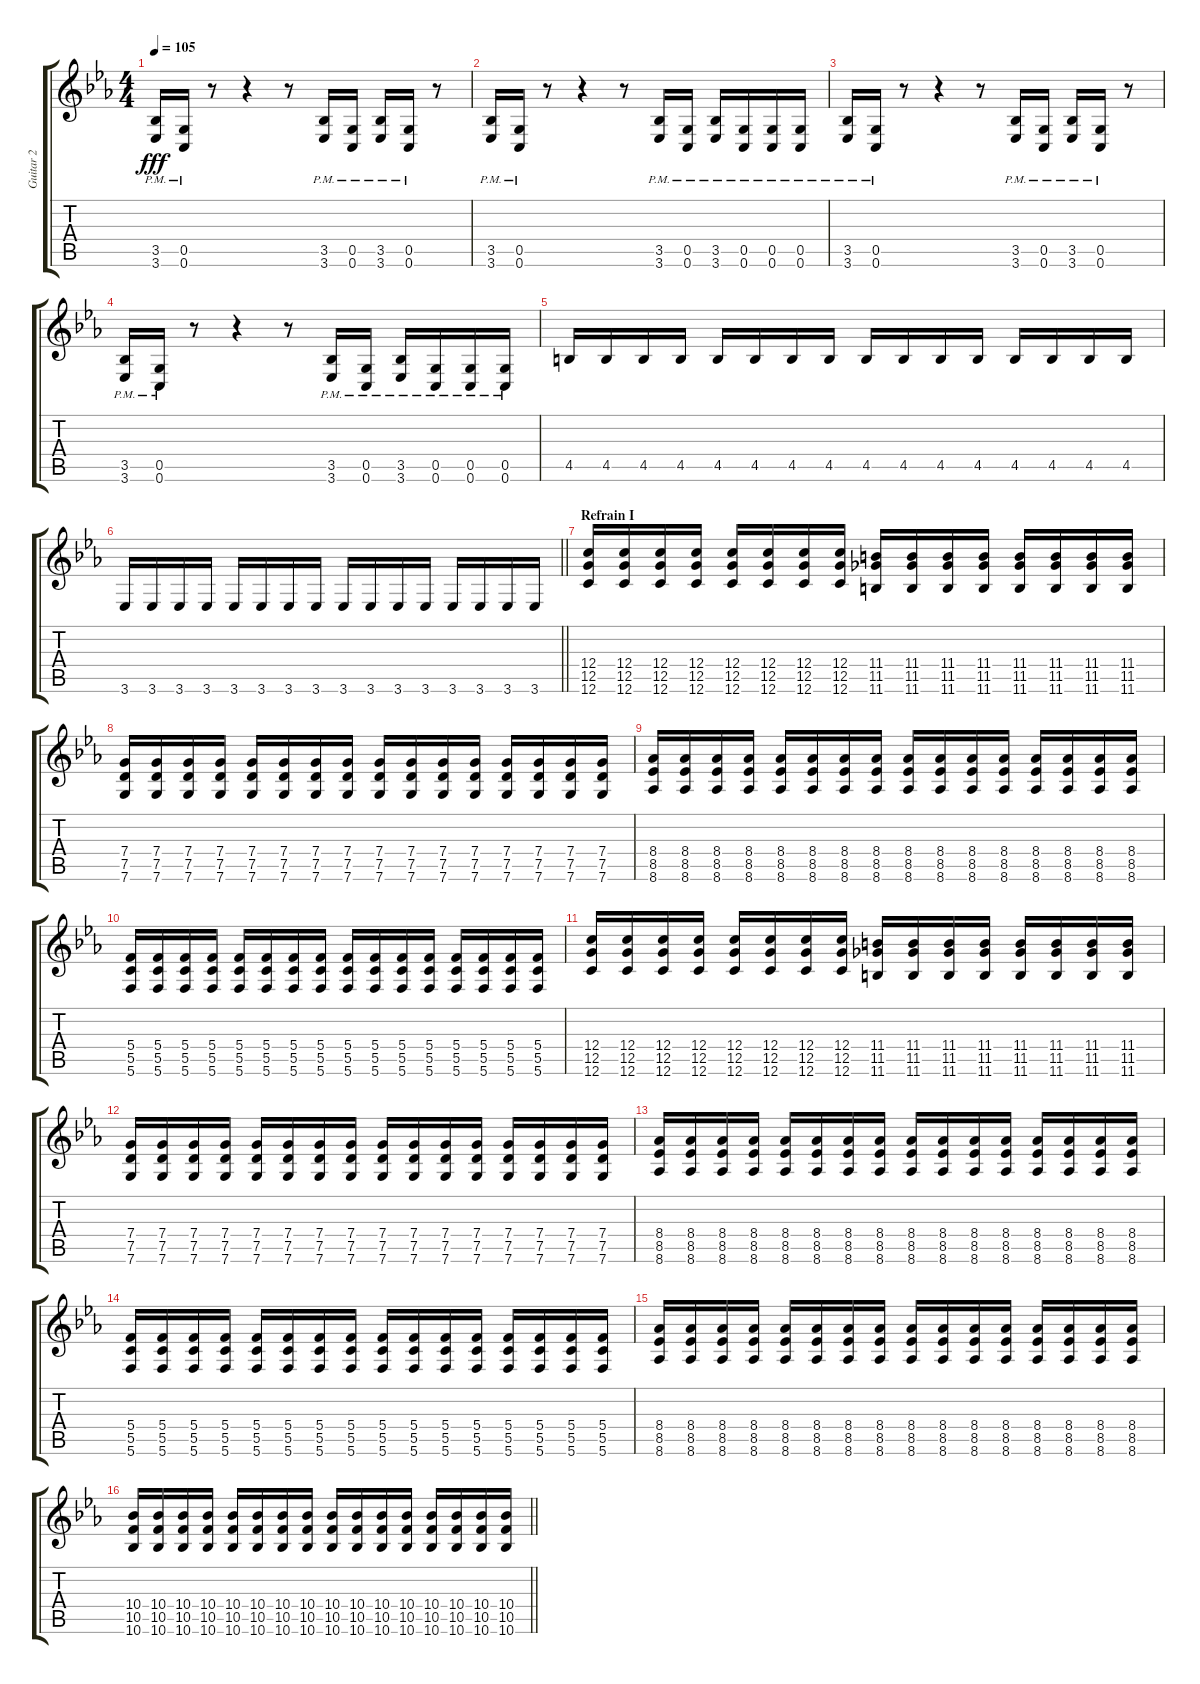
\track ("Guitar 2" "Guitar 2") {instrument overdrivenguitar}
\staff {score tabs}
\tuning (D4 A3 F3 C3 G2 C2) {hide}
\ts (4 4)
\tempo 105
\clef g2
\ks eb
(3.5{pm} 3.6{pm}).16{dy fff} (0.5{pm} 0.6{pm}).16 r.8 r.4 r.8 (3.5{pm} 3.6{pm}).16 (0.5{pm} 0.6{pm}).16 (3.5{pm} 3.6{pm}).16 (0.5{pm} 0.6{pm}).16 r.8 |
(3.5{pm} 3.6{pm}).16 (0.5{pm} 0.6{pm}).16 r.8 r.4 r.8 (3.5{pm} 3.6{pm}).16 (0.5{pm} 0.6{pm}).16 (3.5{pm} 3.6{pm}).16 (0.5{pm} 0.6{pm}).16 (0.5{pm} 0.6{pm}).16 (0.5{pm} 0.6{pm}).16 |
(3.5{pm} 3.6{pm}).16 (0.5{pm} 0.6{pm}).16 r.8 r.4 r.8 (3.5{pm} 3.6{pm}).16 (0.5{pm} 0.6{pm}).16 (3.5{pm} 3.6{pm}).16 (0.5{pm} 0.6{pm}).16 r.8 |
(3.5{pm} 3.6{pm}).16 (0.5{pm} 0.6{pm}).16 r.8 r.4 r.8 (3.5{pm} 3.6{pm}).16 (0.5{pm} 0.6{pm}).16 (3.5{pm} 3.6{pm}).16 (0.5{pm} 0.6{pm}).16 (0.5{pm} 0.6{pm}).16 (0.5{pm} 0.6{pm}).16 |
4.5.16 4.5.16 4.5.16 4.5.16 4.5.16 4.5.16 4.5.16 4.5.16 4.5.16 4.5.16 4.5.16 4.5.16 4.5.16 4.5.16 4.5.16 4.5.16 |
\barLineRight lightlight
3.6.16 3.6.16 3.6.16 3.6.16 3.6.16 3.6.16 3.6.16 3.6.16 3.6.16 3.6.16 3.6.16 3.6.16 3.6.16 3.6.16 3.6.16 3.6.16 |
\section ("" "Refrain I")
(12.4 12.5 12.6).16 (12.4 12.5 12.6).16 (12.4 12.5 12.6).16 (12.4 12.5 12.6).16 (12.4 12.5 12.6).16 (12.4 12.5 12.6).16 (12.4 12.5 12.6).16 (12.4 12.5 12.6).16 (11.4 11.5 11.6).16 (11.4 11.5 11.6).16 (11.4 11.5 11.6).16 (11.4 11.5 11.6).16 (11.4 11.5 11.6).16 (11.4 11.5 11.6).16 (11.4 11.5 11.6).16 (11.4 11.5 11.6).16 |
(7.4 7.5 7.6).16 (7.4 7.5 7.6).16 (7.4 7.5 7.6).16 (7.4 7.5 7.6).16 (7.4 7.5 7.6).16 (7.4 7.5 7.6).16 (7.4 7.5 7.6).16 (7.4 7.5 7.6).16 (7.4 7.5 7.6).16 (7.4 7.5 7.6).16 (7.4 7.5 7.6).16 (7.4 7.5 7.6).16 (7.4 7.5 7.6).16 (7.4 7.5 7.6).16 (7.4 7.5 7.6).16 (7.4 7.5 7.6).16 |
(8.4 8.5 8.6).16 (8.4 8.5 8.6).16 (8.4 8.5 8.6).16 (8.4 8.5 8.6).16 (8.4 8.5 8.6).16 (8.4 8.5 8.6).16 (8.4 8.5 8.6).16 (8.4 8.5 8.6).16 (8.4 8.5 8.6).16 (8.4 8.5 8.6).16 (8.4 8.5 8.6).16 (8.4 8.5 8.6).16 (8.4 8.5 8.6).16 (8.4 8.5 8.6).16 (8.4 8.5 8.6).16 (8.4 8.5 8.6).16 |
(5.4 5.5 5.6).16 (5.4 5.5 5.6).16 (5.4 5.5 5.6).16 (5.4 5.5 5.6).16 (5.4 5.5 5.6).16 (5.4 5.5 5.6).16 (5.4 5.5 5.6).16 (5.4 5.5 5.6).16 (5.4 5.5 5.6).16 (5.4 5.5 5.6).16 (5.4 5.5 5.6).16 (5.4 5.5 5.6).16 (5.4 5.5 5.6).16 (5.4 5.5 5.6).16 (5.4 5.5 5.6).16 (5.4 5.5 5.6).16 |
(12.4 12.5 12.6).16 (12.4 12.5 12.6).16 (12.4 12.5 12.6).16 (12.4 12.5 12.6).16 (12.4 12.5 12.6).16 (12.4 12.5 12.6).16 (12.4 12.5 12.6).16 (12.4 12.5 12.6).16 (11.4 11.5 11.6).16 (11.4 11.5 11.6).16 (11.4 11.5 11.6).16 (11.4 11.5 11.6).16 (11.4 11.5 11.6).16 (11.4 11.5 11.6).16 (11.4 11.5 11.6).16 (11.4 11.5 11.6).16 |
(7.4 7.5 7.6).16 (7.4 7.5 7.6).16 (7.4 7.5 7.6).16 (7.4 7.5 7.6).16 (7.4 7.5 7.6).16 (7.4 7.5 7.6).16 (7.4 7.5 7.6).16 (7.4 7.5 7.6).16 (7.4 7.5 7.6).16 (7.4 7.5 7.6).16 (7.4 7.5 7.6).16 (7.4 7.5 7.6).16 (7.4 7.5 7.6).16 (7.4 7.5 7.6).16 (7.4 7.5 7.6).16 (7.4 7.5 7.6).16 |
(8.4 8.5 8.6).16 (8.4 8.5 8.6).16 (8.4 8.5 8.6).16 (8.4 8.5 8.6).16 (8.4 8.5 8.6).16 (8.4 8.5 8.6).16 (8.4 8.5 8.6).16 (8.4 8.5 8.6).16 (8.4 8.5 8.6).16 (8.4 8.5 8.6).16 (8.4 8.5 8.6).16 (8.4 8.5 8.6).16 (8.4 8.5 8.6).16 (8.4 8.5 8.6).16 (8.4 8.5 8.6).16 (8.4 8.5 8.6).16 |
(5.4 5.5 5.6).16 (5.4 5.5 5.6).16 (5.4 5.5 5.6).16 (5.4 5.5 5.6).16 (5.4 5.5 5.6).16 (5.4 5.5 5.6).16 (5.4 5.5 5.6).16 (5.4 5.5 5.6).16 (5.4 5.5 5.6).16 (5.4 5.5 5.6).16 (5.4 5.5 5.6).16 (5.4 5.5 5.6).16 (5.4 5.5 5.6).16 (5.4 5.5 5.6).16 (5.4 5.5 5.6).16 (5.4 5.5 5.6).16 |
(8.4 8.5 8.6).16 (8.4 8.5 8.6).16 (8.4 8.5 8.6).16 (8.4 8.5 8.6).16 (8.4 8.5 8.6).16 (8.4 8.5 8.6).16 (8.4 8.5 8.6).16 (8.4 8.5 8.6).16 (8.4 8.5 8.6).16 (8.4 8.5 8.6).16 (8.4 8.5 8.6).16 (8.4 8.5 8.6).16 (8.4 8.5 8.6).16 (8.4 8.5 8.6).16 (8.4 8.5 8.6).16 (8.4 8.5 8.6).16 |
\barLineRight lightlight
(10.4 10.5 10.6).16 (10.4 10.5 10.6).16 (10.4 10.5 10.6).16 (10.4 10.5 10.6).16 (10.4 10.5 10.6).16 (10.4 10.5 10.6).16 (10.4 10.5 10.6).16 (10.4 10.5 10.6).16 (10.4 10.5 10.6).16 (10.4 10.5 10.6).16 (10.4 10.5 10.6).16 (10.4 10.5 10.6).16 (10.4 10.5 10.6).16 (10.4 10.5 10.6).16 (10.4 10.5 10.6).16 (10.4 10.5 10.6).16
